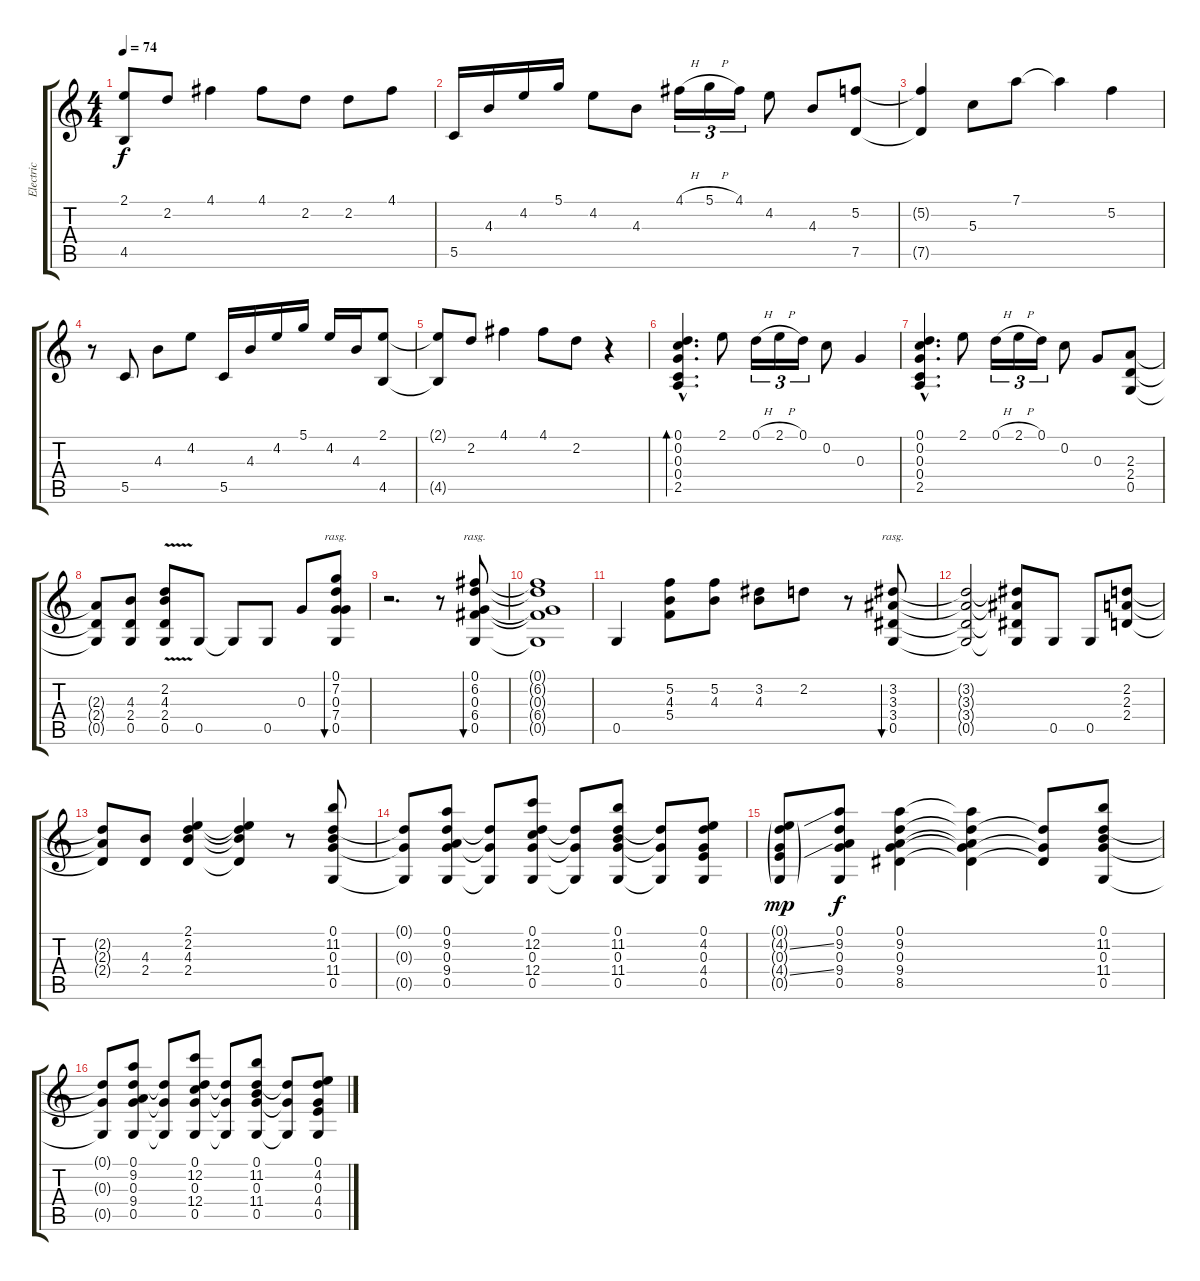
\track ("Electric" "Electric") {instrument electricguitarjazz}
\staff {score tabs}
\tuning (D4 C4 G3 C3 G2 D2) {hide}
\ts (4 4)
\tempo 74
\clef g2
\ks c
(2.1{t} 4.5{t}).8{dy f} 2.2.8 4.1.4 4.1.8 2.2.8 2.2.8 4.1.8 |
5.5.16 4.3.16 4.2.16 5.1.16 4.2.8 4.3.8 4.1{h}.16{tu (3 2)} 5.1{h}.16{tu (3 2)} 4.1.16{tu (3 2)} 4.2.8 4.3.8 (5.2 7.5).8 |
(5.2{t} 7.5{t}).4 5.3.8 7.1.8 7.1{t}.4 5.2.4 |
r.8 5.5.8 4.3.8 4.2.8 5.5.16 4.3.16 4.2.16 5.1.16 4.2.16 4.3.16 (2.1 4.5).8 |
(2.1{t} 4.5{t}).8 2.2.8 4.1.4 4.1.8 2.2.8 r.4 |
(0.1{hac} 0.2{hac} 0.3{hac} 0.4{hac} 2.5{hac}).4{d bd 120} 2.1.8 0.1{h}.16{tu (3 2)} 2.1{h}.16{tu (3 2)} 0.1.16{tu (3 2)} 0.2.8 0.3.4 |
(0.1{hac} 0.2{hac} 0.3{hac} 0.4{hac} 2.5{hac}).4{d} 2.1.8 0.1{h}.16{tu (3 2)} 2.1{h}.16{tu (3 2)} 0.1.16{tu (3 2)} 0.2.8 0.3.8 (2.3 2.4 0.5).8 |
(2.3{t} 2.4{t} 0.5{t}).8 (4.3 2.4 0.5).8 (2.2{v} 4.3 2.4 0.5).8 0.5.8 0.5{t}.8 0.5.8 0.3.8 (0.1 7.2 0.3 7.4 0.5).8{bu 120 rasg ii} |
r.2{d} r.8 (0.1 6.2 0.3 6.4 0.5).8{bu 240 rasg ii} |
(0.1{t} 6.2{t} 0.3{t} 6.4{t} 0.5{t}).1 |
0.5.4 (5.2 4.3 5.4).8 (5.2 4.3).8 (3.2 4.3).8 2.2.8 r.8 (3.2 3.3 3.4 0.5).8{bu 240 rasg ii} |
(3.2{t} 3.3{t} 3.4{t} 0.5{t}).2 (3.2{t} 3.3{t} 3.4{t} 0.5{t}).8 0.5.8 0.5.8 (2.2 2.3 2.4).8 |
(2.2{t} 2.3{t} 2.4{t}).8 (4.3 2.4).8 (2.1 2.2 4.3 2.4).4 (2.1{t} 2.2{t} 4.3{t} 2.4{t}).4 r.8 (0.1 11.2 0.3 11.4 0.5).8 |
(0.1{t} 0.3{t} 0.5{t}).8 (0.1 9.2 0.3 9.4 0.5).8 (0.1{t} 0.3{t} 0.5{t}).8 (0.1 12.2 0.3 12.4 0.5).8 (0.1{t} 0.3{t} 0.5{t}).8 (0.1 11.2 0.3 11.4 0.5).8 (0.1{t} 0.3{t} 0.5{t}).8 (0.1 4.2 0.3 4.4 0.5).8 |
(0.1{g} 4.2{ss g} 0.3{g} 4.4{ss g} 0.5{g}).8{dy mp} (0.1 9.2 0.3 9.4 0.5).8{dy f} (0.1 9.2 0.3 9.4 8.5).4 (0.1{t} 9.2{t} 0.3{t} 9.4{t} 8.5{t}).4 (0.1{t} 0.3{t} 8.5{t}).8 (0.1 11.2 0.3 11.4 0.5).8 |
(0.1{t} 0.3{t} 0.5{t}).8 (0.1 9.2 0.3 9.4 0.5).8 (0.1{t} 0.3{t} 0.5{t}).8 (0.1 12.2 0.3 12.4 0.5).8 (0.1{t} 0.3{t} 0.5{t}).8 (0.1 11.2 0.3 11.4 0.5).8 (0.1{t} 0.3{t} 0.5{t}).8 (0.1 4.2 0.3 4.4 0.5).8
